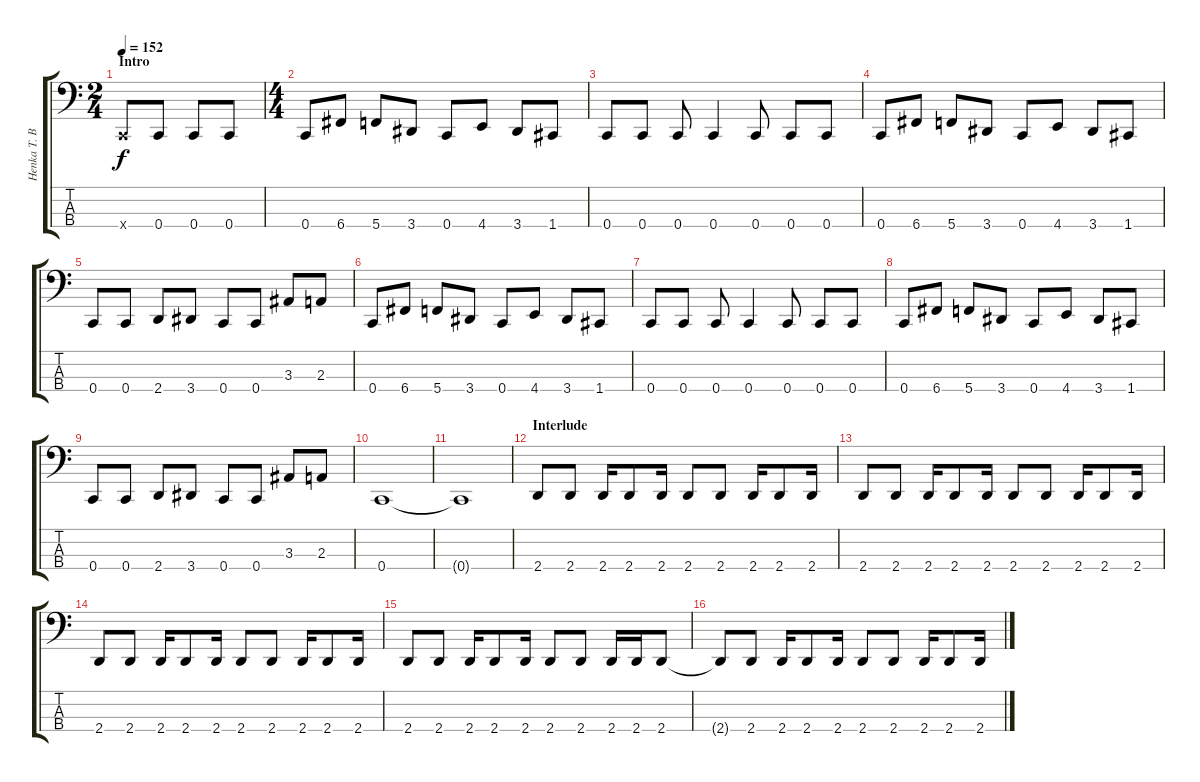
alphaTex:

\track ("Henka T. Blacksmith" "Henka T. B") {instrument electricbasspick}
\staff {score tabs}
\tuning (F2 C2 G1 C1) {hide}
\ts (2 4)
\section ("" "Intro")
\tempo 152
\clef f4
\ks c
0.4{x}.8{dy f instrument electricbasspick} 0.4.8 0.4.8 0.4.8 |
\ts (4 4)
0.4.8 6.4.8 5.4.8 3.4.8 0.4.8 4.4.8 3.4.8 1.4.8 |
0.4.8 0.4.8 0.4.8 0.4.4 0.4.8 0.4.8 0.4.8 |
0.4.8 6.4.8 5.4.8 3.4.8 0.4.8 4.4.8 3.4.8 1.4.8 |
0.4.8 0.4.8 2.4.8 3.4.8 0.4.8 0.4.8 3.3.8 2.3.8 |
0.4.8 6.4.8 5.4.8 3.4.8 0.4.8 4.4.8 3.4.8 1.4.8 |
0.4.8 0.4.8 0.4.8 0.4.4 0.4.8 0.4.8 0.4.8 |
0.4.8 6.4.8 5.4.8 3.4.8 0.4.8 4.4.8 3.4.8 1.4.8 |
0.4.8 0.4.8 2.4.8 3.4.8 0.4.8 0.4.8 3.3.8 2.3.8 |
0.4.1 |
0.4{t}.1 |
\section ("" "Interlude")
2.4.8 2.4.8 2.4.16 2.4.8 2.4.16 2.4.8 2.4.8 2.4.16 2.4.8 2.4.16 |
2.4.8 2.4.8 2.4.16 2.4.8 2.4.16 2.4.8 2.4.8 2.4.16 2.4.8 2.4.16 |
2.4.8 2.4.8 2.4.16 2.4.8 2.4.16 2.4.8 2.4.8 2.4.16 2.4.8 2.4.16 |
2.4.8 2.4.8 2.4.16 2.4.8 2.4.16 2.4.8 2.4.8 2.4.16 2.4.16 2.4.8 |
2.4{t}.8 2.4.8 2.4.16 2.4.8 2.4.16 2.4.8 2.4.8 2.4.16 2.4.8 2.4.16
